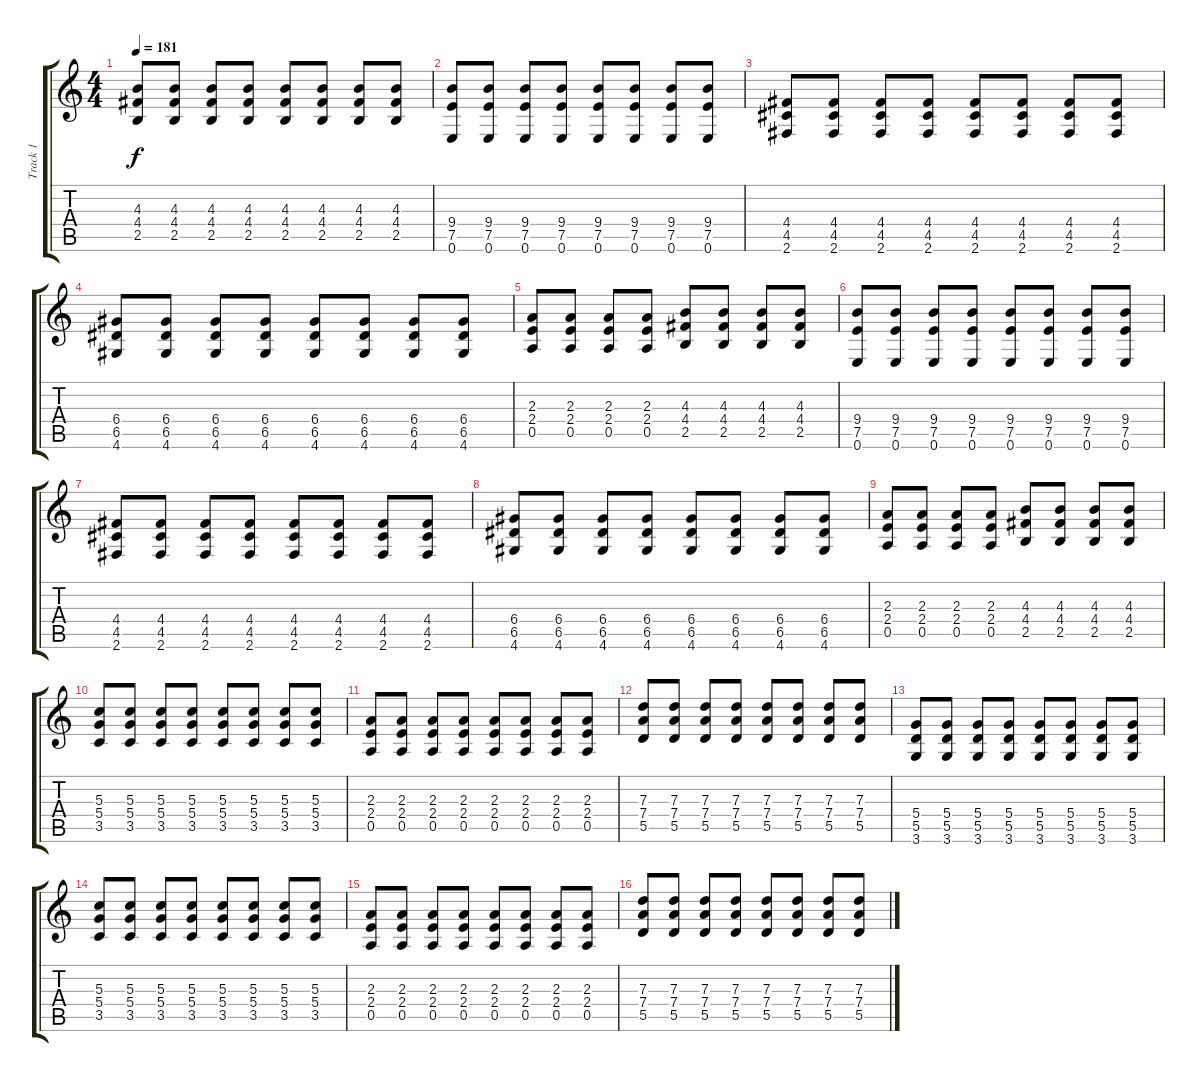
\track ("Track 1" "Track 1") {instrument distortionguitar}
\staff {score tabs}
\tuning (E4 B3 G3 D3 A2 E2) {hide}
\ts (4 4)
\tempo 181
\clef g2
\ks c
(4.3 4.4 2.5).8{dy f} (4.3 4.4 2.5).8 (4.3 4.4 2.5).8 (4.3 4.4 2.5).8 (4.3 4.4 2.5).8 (4.3 4.4 2.5).8 (4.3 4.4 2.5).8 (4.3 4.4 2.5).8 |
(9.4 7.5 0.6).8 (9.4 7.5 0.6).8 (9.4 7.5 0.6).8 (9.4 7.5 0.6).8 (9.4 7.5 0.6).8 (9.4 7.5 0.6).8 (9.4 7.5 0.6).8 (9.4 7.5 0.6).8 |
(4.4 4.5 2.6).8 (4.4 4.5 2.6).8 (4.4 4.5 2.6).8 (4.4 4.5 2.6).8 (4.4 4.5 2.6).8 (4.4 4.5 2.6).8 (4.4 4.5 2.6).8 (4.4 4.5 2.6).8 |
(6.4 6.5 4.6).8 (6.4 6.5 4.6).8 (6.4 6.5 4.6).8 (6.4 6.5 4.6).8 (6.4 6.5 4.6).8 (6.4 6.5 4.6).8 (6.4 6.5 4.6).8 (6.4 6.5 4.6).8 |
(2.3 2.4 0.5).8 (2.3 2.4 0.5).8 (2.3 2.4 0.5).8 (2.3 2.4 0.5).8 (4.3 4.4 2.5).8 (4.3 4.4 2.5).8 (4.3 4.4 2.5).8 (4.3 4.4 2.5).8 |
(9.4 7.5 0.6).8 (9.4 7.5 0.6).8 (9.4 7.5 0.6).8 (9.4 7.5 0.6).8 (9.4 7.5 0.6).8 (9.4 7.5 0.6).8 (9.4 7.5 0.6).8 (9.4 7.5 0.6).8 |
(4.4 4.5 2.6).8 (4.4 4.5 2.6).8 (4.4 4.5 2.6).8 (4.4 4.5 2.6).8 (4.4 4.5 2.6).8 (4.4 4.5 2.6).8 (4.4 4.5 2.6).8 (4.4 4.5 2.6).8 |
(6.4 6.5 4.6).8 (6.4 6.5 4.6).8 (6.4 6.5 4.6).8 (6.4 6.5 4.6).8 (6.4 6.5 4.6).8 (6.4 6.5 4.6).8 (6.4 6.5 4.6).8 (6.4 6.5 4.6).8 |
(2.3 2.4 0.5).8 (2.3 2.4 0.5).8 (2.3 2.4 0.5).8 (2.3 2.4 0.5).8 (4.3 4.4 2.5).8 (4.3 4.4 2.5).8 (4.3 4.4 2.5).8 (4.3 4.4 2.5).8 |
(5.3 5.4 3.5).8 (5.3 5.4 3.5).8 (5.3 5.4 3.5).8 (5.3 5.4 3.5).8 (5.3 5.4 3.5).8 (5.3 5.4 3.5).8 (5.3 5.4 3.5).8 (5.3 5.4 3.5).8 |
(2.3 2.4 0.5).8 (2.3 2.4 0.5).8 (2.3 2.4 0.5).8 (2.3 2.4 0.5).8 (2.3 2.4 0.5).8 (2.3 2.4 0.5).8 (2.3 2.4 0.5).8 (2.3 2.4 0.5).8 |
(7.3 7.4 5.5).8 (7.3 7.4 5.5).8 (7.3 7.4 5.5).8 (7.3 7.4 5.5).8 (7.3 7.4 5.5).8 (7.3 7.4 5.5).8 (7.3 7.4 5.5).8 (7.3 7.4 5.5).8 |
(5.4 5.5 3.6).8 (5.4 5.5 3.6).8 (5.4 5.5 3.6).8 (5.4 5.5 3.6).8 (5.4 5.5 3.6).8 (5.4 5.5 3.6).8 (5.4 5.5 3.6).8 (5.4 5.5 3.6).8 |
(5.3 5.4 3.5).8 (5.3 5.4 3.5).8 (5.3 5.4 3.5).8 (5.3 5.4 3.5).8 (5.3 5.4 3.5).8 (5.3 5.4 3.5).8 (5.3 5.4 3.5).8 (5.3 5.4 3.5).8 |
(2.3 2.4 0.5).8 (2.3 2.4 0.5).8 (2.3 2.4 0.5).8 (2.3 2.4 0.5).8 (2.3 2.4 0.5).8 (2.3 2.4 0.5).8 (2.3 2.4 0.5).8 (2.3 2.4 0.5).8 |
(7.3 7.4 5.5).8 (7.3 7.4 5.5).8 (7.3 7.4 5.5).8 (7.3 7.4 5.5).8 (7.3 7.4 5.5).8 (7.3 7.4 5.5).8 (7.3 7.4 5.5).8 (7.3 7.4 5.5).8
